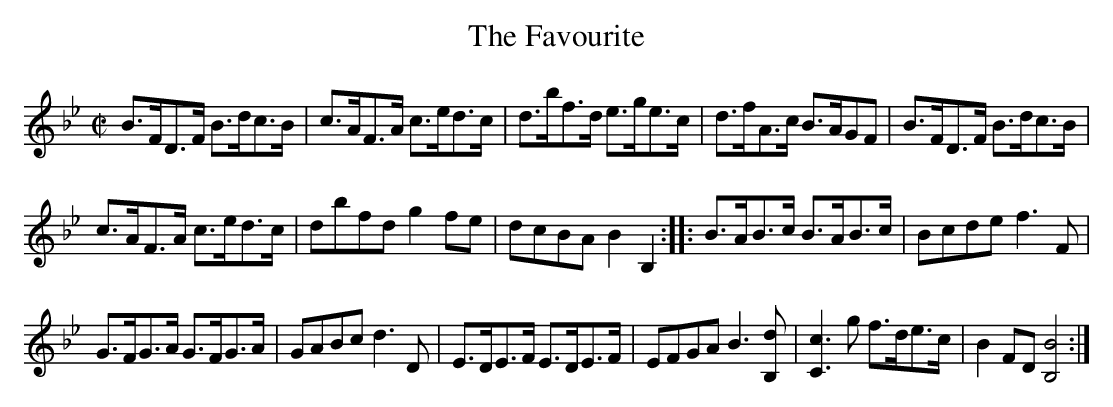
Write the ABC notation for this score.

X:1
T:Favourite, The
M: C|
L:1/8
K:Bb
B>FD>F B>dc>B | c>AF>A c>ed>c | d>bf>d e>ge>c | d>fA>c B>AGF | B>FD>F B>dc>B |
c>AF>A c>ed>c | dbfd g2 fe | dcBA B2 B,2::B>AB>c B>AB>c | Bcde f3F |
G>FG>A G>FG>A | GABc d3D | E>DE>F E>DE>F | EFGA B3 [B,d] | [C3c3]g f>de>c | B2 FD [B,4B4] :|
